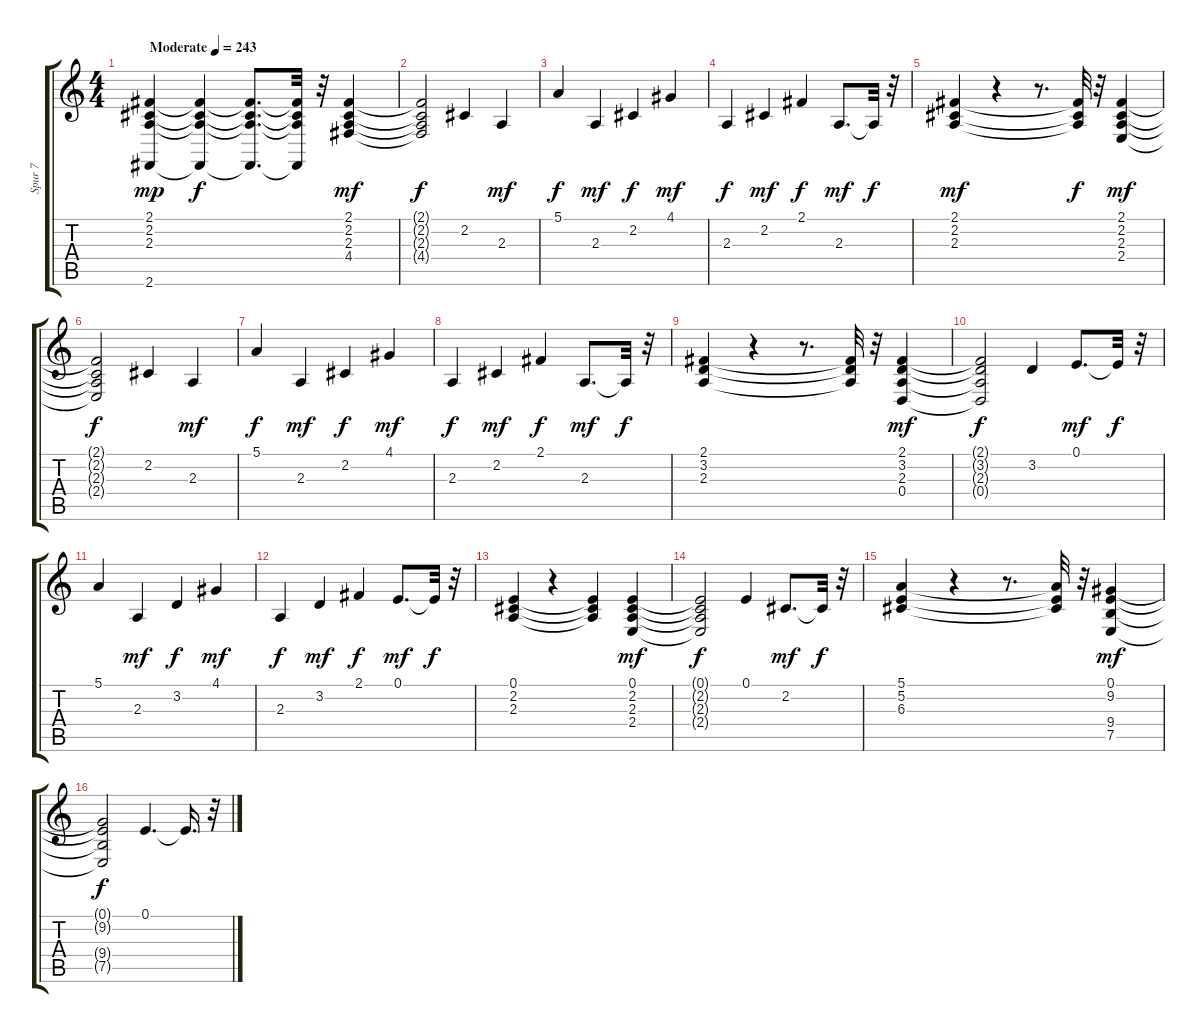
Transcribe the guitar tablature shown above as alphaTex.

\track ("Spur 7" "Spur 7") {instrument electricpiano1}
\staff {score tabs}
\tuning (E4 B3 G3 D3 A2 E2) {hide}
\ts (4 4)
\tempo (243 "Moderate")
\clef g2
\ks c
(2.1 2.2 2.3 2.6).4{dy mp volume 8 instrument electricpiano1} (2.1{t} 2.2{t} 2.3{t} 2.6{t}).4{dy f} (2.1{t} 2.2{t} 2.3{t} 2.6{t}).8{d} (2.1{t} 2.2{t} 2.3{t} 2.6{t}).32 r.32 (2.1 2.2 2.3 4.4).4{dy mf} |
(2.1{t} 2.2{t} 2.3{t} 4.4{t}).2{dy f} 2.2.4 2.3.4{dy mf} |
5.1.4{dy f} 2.3.4{dy mf} 2.2.4{dy f} 4.1.4{dy mf} |
2.3.4{dy f} 2.2.4{dy mf} 2.1.4{dy f} 2.3.8{d dy mf} 2.3{t}.32{dy f} r.32 |
(2.1 2.2 2.3).4{dy mf} r.4 r.8{d} (2.1{t} 2.2{t} 2.3{t}).32{dy f} r.32 (2.1 2.2 2.3 2.4).4{dy mf} |
(2.1{t} 2.2{t} 2.3{t} 2.4{t}).2{dy f} 2.2.4 2.3.4{dy mf} |
5.1.4{dy f} 2.3.4{dy mf} 2.2.4{dy f} 4.1.4{dy mf} |
2.3.4{dy f} 2.2.4{dy mf} 2.1.4{dy f} 2.3.8{d dy mf} 2.3{t}.32{dy f} r.32 |
(2.1 3.2 2.3).4 r.4 r.8{d} (2.1{t} 3.2{t} 2.3{t}).32 r.32 (2.1 3.2 2.3 0.4).4{dy mf} |
(2.1{t} 3.2{t} 2.3{t} 0.4{t}).2{dy f} 3.2.4 0.1.8{d dy mf} 0.1{t}.32{dy f} r.32 |
5.1.4 2.3.4{dy mf} 3.2.4{dy f} 4.1.4{dy mf} |
2.3.4{dy f} 3.2.4{dy mf} 2.1.4{dy f} 0.1.8{d dy mf} 0.1{t}.32{dy f} r.32 |
(0.1 2.2 2.3).4 r.4 (0.1{t} 2.2{t} 2.3{t}).4 (0.1 2.2 2.3 2.4).4{dy mf} |
(0.1{t} 2.2{t} 2.3{t} 2.4{t}).2{dy f} 0.1.4 2.2.8{d dy mf} 2.2{t}.32{dy f} r.32 |
(5.1 5.2 6.3).4 r.4 r.8{d} (5.1{t} 5.2{t} 6.3{t}).32 r.32 (0.1 9.2 9.4 7.5).4{dy mf} |
(0.1{t} 9.2{t} 9.4{t} 7.5{t}).2{dy f} 0.1.4{d} 0.1{t}.16{d} r.32
